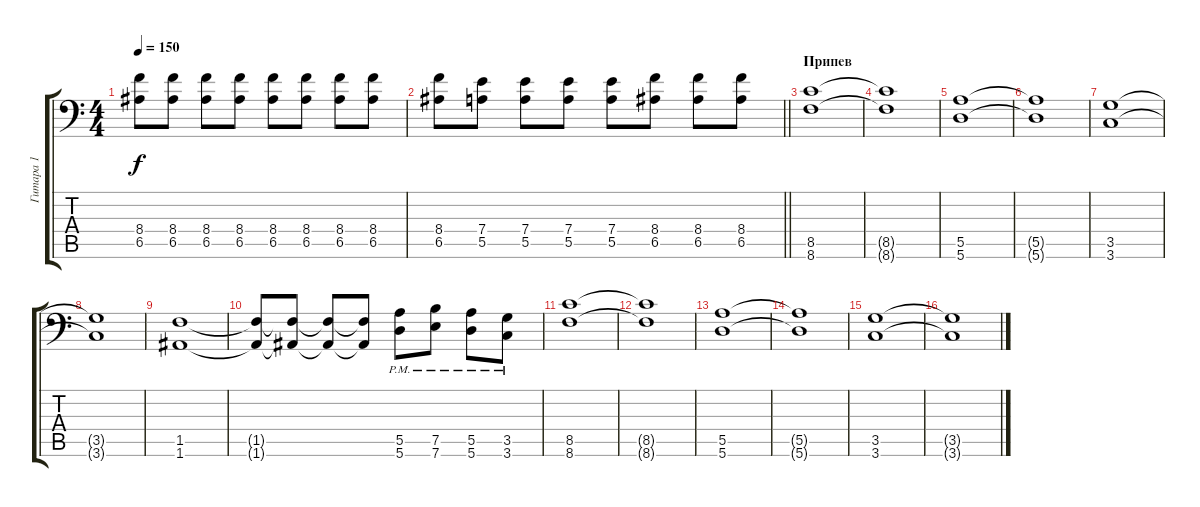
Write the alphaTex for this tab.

\track ("Гитара 1" "Гитара 1") {solo instrument distortionguitar}
\staff {score tabs}
\tuning (B3 Gb3 D3 A2 E2 A1) {hide}
\ts (4 4)
\section ("" "")
\tempo 150
\clef f4
\ks c
(8.4 6.5).8{dy f} (8.4 6.5).8 (8.4 6.5).8 (8.4 6.5).8 (8.4 6.5).8 (8.4 6.5).8 (8.4 6.5).8 (8.4 6.5).8 |
\barLineRight lightlight
(8.4 6.5).8 (7.4 5.5).8 (7.4 5.5).8 (7.4 5.5).8 (7.4 5.5).8 (8.4 6.5).8 (8.4 6.5).8 (8.4 6.5).8 |
\section ("" "Припев")
(8.5 8.6).1 |
(8.5{t} 8.6{t}).1 |
(5.5 5.6).1 |
(5.5{t} 5.6{t}).1 |
(3.5 3.6).1 |
(3.5{t} 3.6{t}).1 |
(1.5 1.6).1 |
(1.5{t} 1.6{t}).8 (1.5{t} 1.6{t}).8 (1.5{t} 1.6{t}).8 (1.5{t} 1.6{t}).8 (5.5{pm} 5.6{pm}).8 (7.5{pm} 7.6{pm}).8 (5.5{pm} 5.6{pm}).8 (3.5{pm} 3.6{pm}).8 |
(8.5 8.6).1 |
(8.5{t} 8.6{t}).1 |
(5.5 5.6).1 |
(5.5{t} 5.6{t}).1 |
(3.5 3.6).1 |
(3.5{t} 3.6{t}).1
